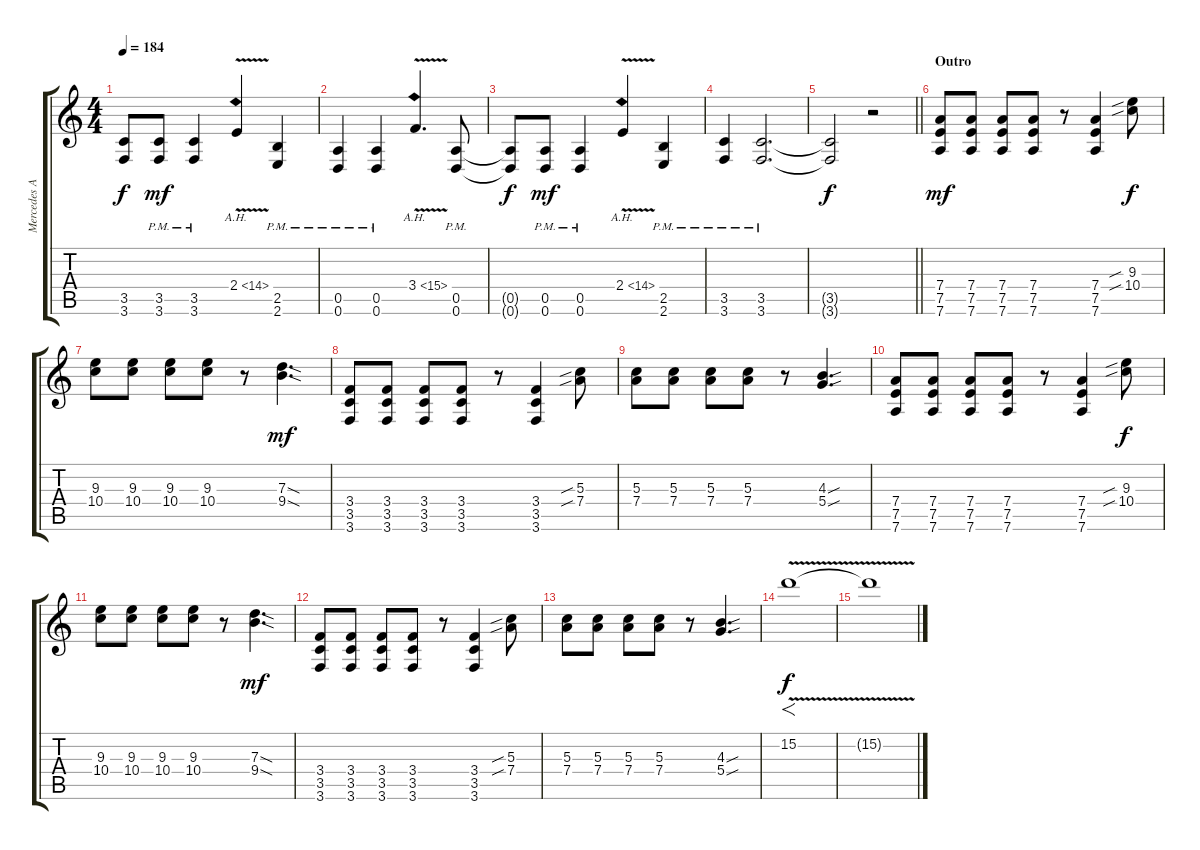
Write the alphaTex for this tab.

\track ("Mercedes Arn-Horn (Rhythm Guitar)" "Mercedes A") {instrument overdrivenguitar}
\staff {score tabs}
\tuning (E4 B3 G3 D3 A2 D2) {hide}
\ts (4 4)
\tempo 184
\clef g2
\ks c
(3.5{t} 3.6{t}).8{dy f} (3.5{pm} 3.6{pm}).8{dy mf} (3.5{pm} 3.6{pm}).4 2.4{ah 12 v}.4 (2.5{pm} 2.6{pm}).4 |
(0.5{pm} 0.6{pm}).4 (0.5{pm} 0.6{pm}).4 3.4{ah 12 v}.4{d} (0.5{pm} 0.6{pm}).8 |
(0.5{t} 0.6{t}).8{dy f} (0.5{pm} 0.6{pm}).8{dy mf} (0.5{pm} 0.6{pm}).4 2.4{ah 12 v}.4 (2.5{pm} 2.6{pm}).4 |
(3.5{pm} 3.6{pm}).4 (3.5{pm} 3.6{pm}).2{d} |
\barLineRight lightlight
(3.5{t} 3.6{t}).2{dy f} r.2 |
\section ("" "Outro")
(7.4 7.5 7.6).8{dy mf} (7.4 7.5 7.6).8 (7.4 7.5 7.6).8 (7.4 7.5 7.6).8 r.8 (7.4 7.5 7.6).4 (9.3{sib} 10.4{sib}).8{dy f} |
(9.3 10.4).8 (9.3 10.4).8 (9.3 10.4).8 (9.3 10.4).8 r.8 (7.3{sod} 9.4{sod}).4{d dy mf} |
(3.4 3.5 3.6).8 (3.4 3.5 3.6).8 (3.4 3.5 3.6).8 (3.4 3.5 3.6).8 r.8 (3.4 3.5 3.6).4 (5.3{sib} 7.4{sib}).8 |
(5.3 7.4).8 (5.3 7.4).8 (5.3 7.4).8 (5.3 7.4).8 r.8 (4.3{sou} 5.4{sou}).4{d} |
(7.4 7.5 7.6).8 (7.4 7.5 7.6).8 (7.4 7.5 7.6).8 (7.4 7.5 7.6).8 r.8 (7.4 7.5 7.6).4 (9.3{sib} 10.4{sib}).8{dy f} |
(9.3 10.4).8 (9.3 10.4).8 (9.3 10.4).8 (9.3 10.4).8 r.8 (7.3{sod} 9.4{sod}).4{d dy mf} |
(3.4 3.5 3.6).8 (3.4 3.5 3.6).8 (3.4 3.5 3.6).8 (3.4 3.5 3.6).8 r.8 (3.4 3.5 3.6).4 (5.3{sib} 7.4{sib}).8 |
(5.3 7.4).8 (5.3 7.4).8 (5.3 7.4).8 (5.3 7.4).8 r.8 (4.3{sou} 5.4{sou}).4{d} |
15.2{v}.1{f dy f} |
15.2{t}.1
